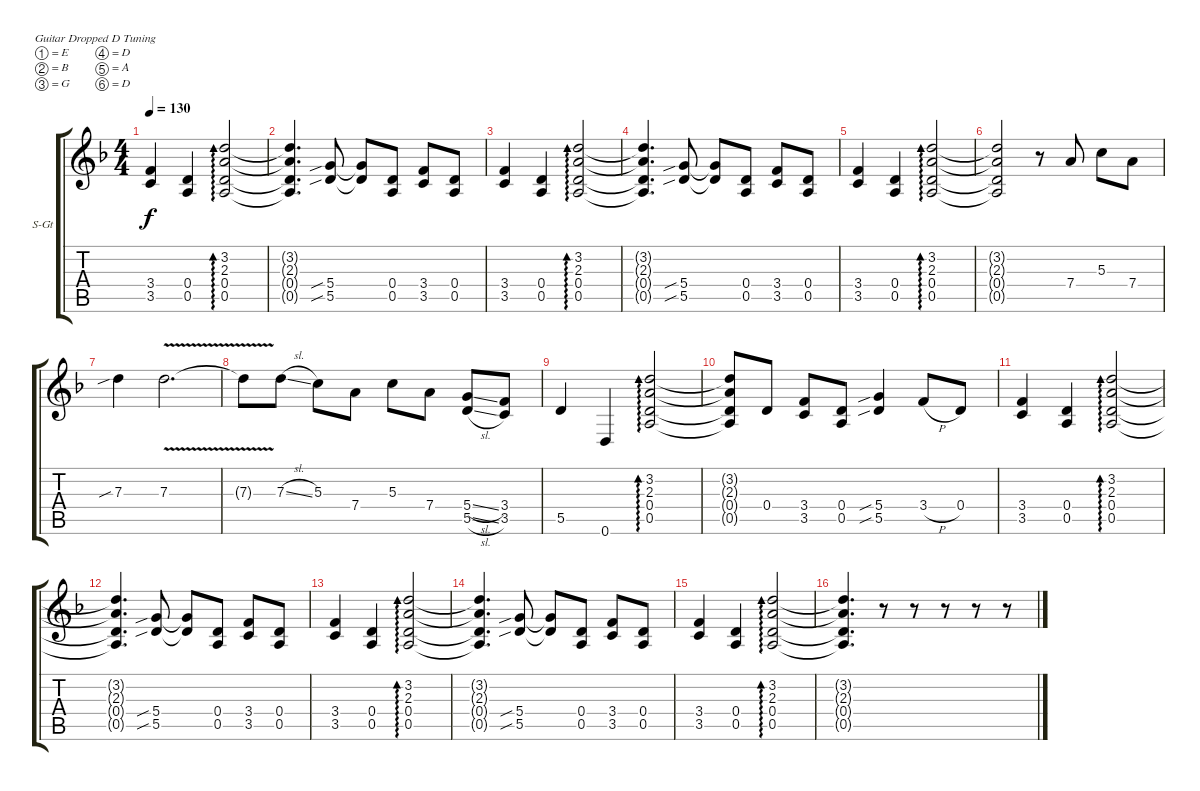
\defaultSystemsLayout 4
\bracketExtendMode groupsimilarinstruments
\firstSystemTrackNameOrientation horizontal
\otherSystemsTrackNameOrientation horizontal
\track ("Guitar 1 Clean" "S-Gt") {instrument acousticguitarsteel}
\staff {score tabs}
\tuning (E4 B3 G3 D3 A2 D2)
\ts (4 4)
\tempo 130
\clef g2
\ks dminor
(3.5 3.4).4{dy f} (0.5 0.4).4 (0.5 0.4 2.3 3.2).2{ad 0} |
(0.5{t} 0.4{t} 2.3{t} 3.2{t}).4{d} (5.4{sib} 5.5{sib}).8 (5.5{t} 5.4{t}).8 (0.5 0.4).8 (3.4 3.5).8 (0.5 0.4).8 |
(3.4 3.5).4 (0.5 0.4).4 (0.5 0.4 2.3 3.2).2{ad 0} |
(0.5{t} 0.4{t} 2.3{t} 3.2{t}).4{d} (5.4{sib} 5.5{sib}).8 (5.5{t} 5.4{t}).8 (0.5 0.4).8 (3.4 3.5).8 (0.5 0.4).8 |
(3.4 3.5).4 (0.5 0.4).4 (0.5 0.4 2.3 3.2).2{ad 0} |
(0.5{t} 0.4{t} 2.3{t} 3.2{t}).2 r.8 7.4.8 5.3.8 7.4.8 |
7.3{sib}.4 7.3{v}.2{d} |
7.3{v t}.8 7.3{sl}.8 5.3.8 7.4.8 5.3.8 7.4.8 (5.4{sl} 5.5{sl}).8 (3.5 3.4).8 |
5.5.4 0.6.4 (0.5 0.4 2.3 3.2).2{ad 0} |
(0.5{t} 0.4{t} 2.3{t} 3.2{t}).8 0.4.8 (3.5 3.4).8 (0.4 0.5).8 (5.5{sib} 5.4{sib}).4 3.4{h}.8 0.4.8 |
(3.5 3.4).4 (0.5 0.4).4 (0.5 0.4 2.3 3.2).2{ad 0} |
(0.5{t} 0.4{t} 2.3{t} 3.2{t}).4{d} (5.4{sib} 5.5{sib}).8 (5.5{t} 5.4{t}).8 (0.5 0.4).8 (3.4 3.5).8 (0.5 0.4).8 |
(3.4 3.5).4 (0.5 0.4).4 (0.5 0.4 2.3 3.2).2{ad 0} |
(0.5{t} 0.4{t} 2.3{t} 3.2{t}).4{d} (5.4{sib} 5.5{sib}).8 (5.5{t} 5.4{t}).8 (0.5 0.4).8 (3.4 3.5).8 (0.5 0.4).8 |
(3.4 3.5).4 (0.5 0.4).4 (0.5 0.4 2.3 3.2).2{ad 0} |
(0.5{t} 0.4{t} 2.3{t} 3.2{t}).4{d} r.8 r.8 r.8 r.8 r.8
